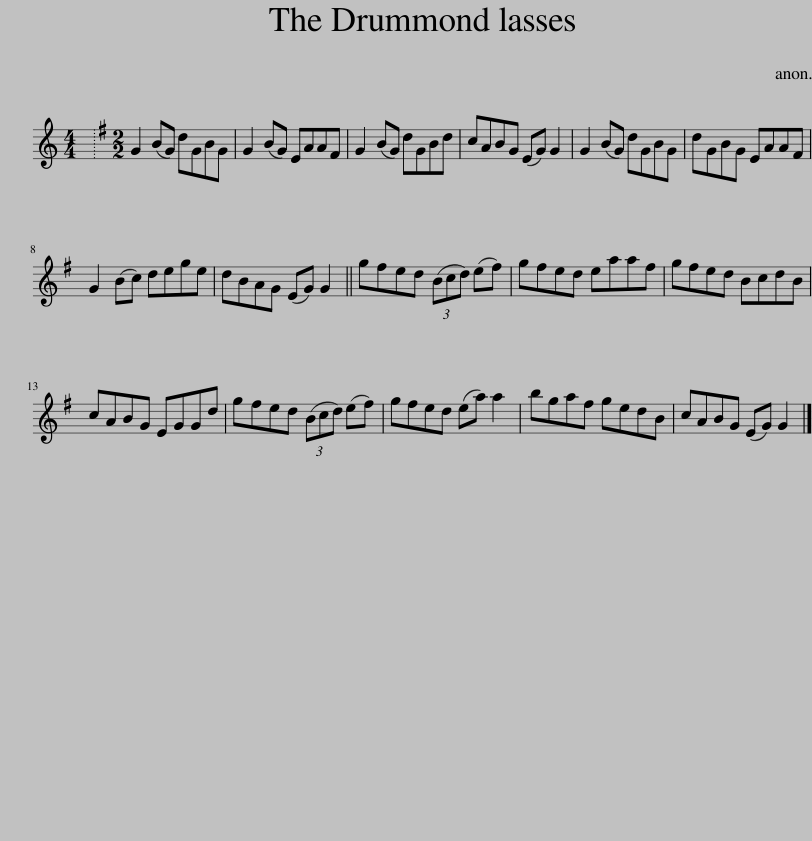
X:1
L:1/8
M:4/4
I:linebreak $
K:C
V:1 treble
V:1
 x8 |[K:G][M:2/2] G2 (BG) dGBG | G2 (BG) EAAF | G2 (BG) dGBd | cABG (EG) G2 | %5
 G2 (BG) dGBG | dGBG EAAF |$ G2 (Bc) dege | dBAG (EG) G2 || gfed (3(Bcd) (ef) | %10
 gfed eaaf | gfed BcdB |$ cABG EGGd | gfed (3(Bcd) (ef) | gfed (ea) a2 | %15
 bgaf gedB | cABG (EG) G2 |] %17
